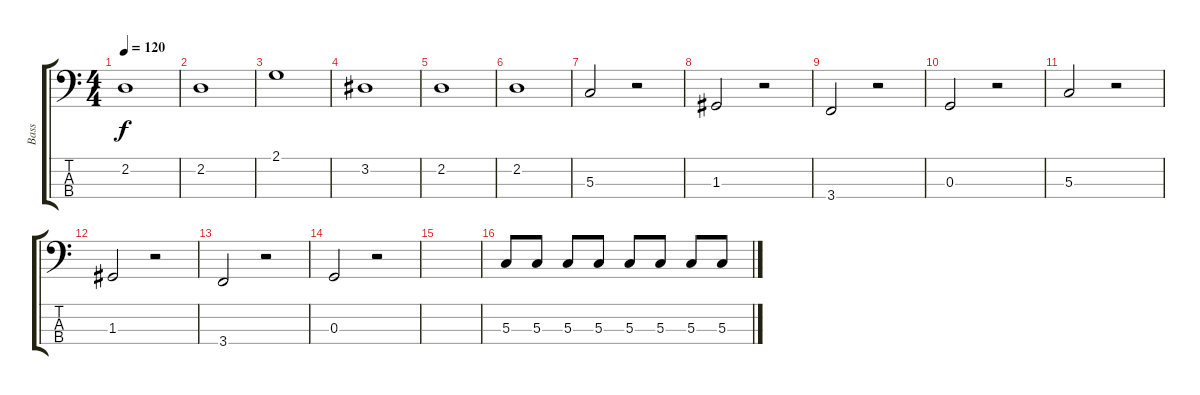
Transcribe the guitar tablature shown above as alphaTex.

\track ("Bass" "Bass") {instrument electricbassfinger}
\staff {score tabs}
\tuning (F2 C2 G1 D1) {hide}
\ts (4 4)
\tempo 120
\clef f4
\ks c
2.2.1{dy f} |
2.2.1 |
2.1.1 |
3.2.1 |
2.2.1 |
2.2.1 |
5.3.2 r.2 |
1.3.2 r.2 |
3.4.2 r.2 |
0.3.2 r.2 |
5.3.2 r.2 |
1.3.2 r.2 |
3.4.2 r.2 |
0.3.2 r.2 |
|
5.3.8 5.3.8 5.3.8 5.3.8 5.3.8 5.3.8 5.3.8 5.3.8
